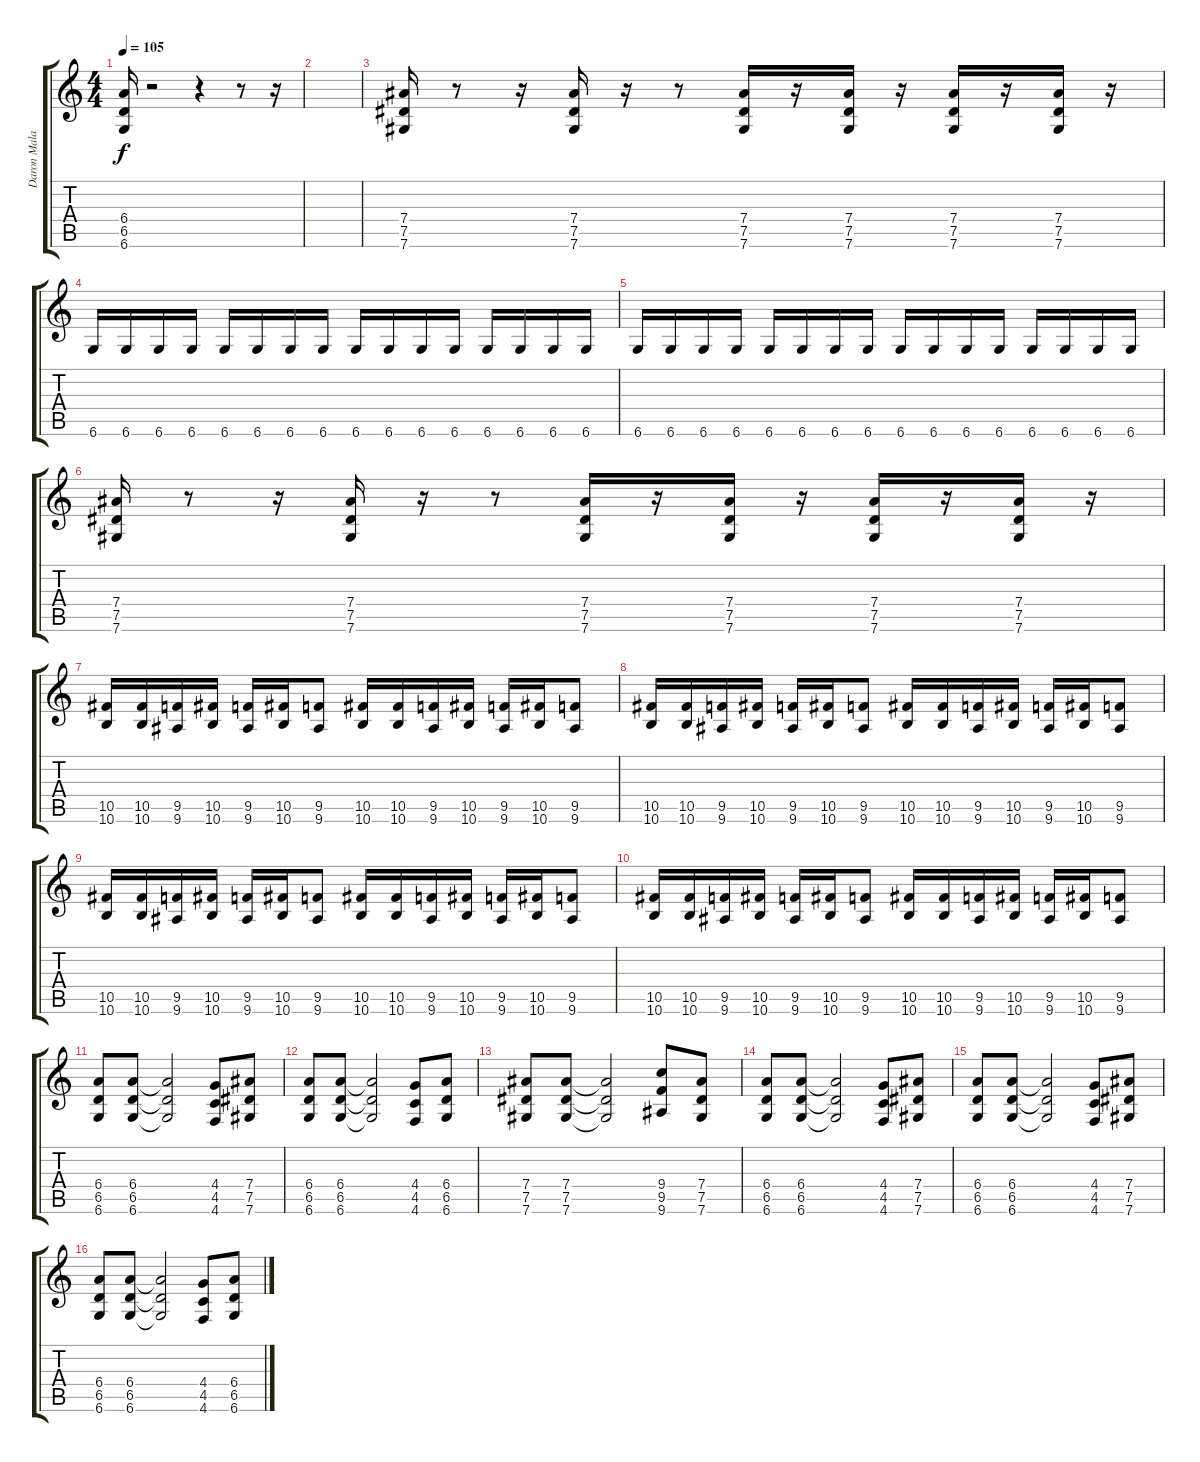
\track ("Daron Malakian (Guitar)" "Daron Mala") {instrument distortionguitar}
\staff {score tabs}
\tuning (Eb4 Bb3 Gb3 Eb3 Ab2 Db2) {hide}
\ts (4 4)
\tempo 105
\clef g2
\ks c
(6.4 6.5 6.6).16{dy f} r.2 r.4 r.8 r.16 |
|
(7.4 7.5 7.6).16 r.8 r.16 (7.4 7.5 7.6).16 r.16 r.8 (7.4 7.5 7.6).16 r.16 (7.4 7.5 7.6).16 r.16 (7.4 7.5 7.6).16 r.16 (7.4 7.5 7.6).16 r.16 |
6.6.16 6.6.16 6.6.16 6.6.16 6.6.16 6.6.16 6.6.16 6.6.16 6.6.16 6.6.16 6.6.16 6.6.16 6.6.16 6.6.16 6.6.16 6.6.16 |
6.6.16 6.6.16 6.6.16 6.6.16 6.6.16 6.6.16 6.6.16 6.6.16 6.6.16 6.6.16 6.6.16 6.6.16 6.6.16 6.6.16 6.6.16 6.6.16 |
(7.4 7.5 7.6).16 r.8 r.16 (7.4 7.5 7.6).16 r.16 r.8 (7.4 7.5 7.6).16 r.16 (7.4 7.5 7.6).16 r.16 (7.4 7.5 7.6).16 r.16 (7.4 7.5 7.6).16 r.16 |
(10.5 10.6).16 (10.5 10.6).16 (9.5 9.6).16 (10.5 10.6).16 (9.5 9.6).16 (10.5 10.6).16 (9.5 9.6).8 (10.5 10.6).16 (10.5 10.6).16 (9.5 9.6).16 (10.5 10.6).16 (9.5 9.6).16 (10.5 10.6).16 (9.5 9.6).8 |
(10.5 10.6).16 (10.5 10.6).16 (9.5 9.6).16 (10.5 10.6).16 (9.5 9.6).16 (10.5 10.6).16 (9.5 9.6).8 (10.5 10.6).16 (10.5 10.6).16 (9.5 9.6).16 (10.5 10.6).16 (9.5 9.6).16 (10.5 10.6).16 (9.5 9.6).8 |
(10.5 10.6).16 (10.5 10.6).16 (9.5 9.6).16 (10.5 10.6).16 (9.5 9.6).16 (10.5 10.6).16 (9.5 9.6).8 (10.5 10.6).16 (10.5 10.6).16 (9.5 9.6).16 (10.5 10.6).16 (9.5 9.6).16 (10.5 10.6).16 (9.5 9.6).8 |
(10.5 10.6).16 (10.5 10.6).16 (9.5 9.6).16 (10.5 10.6).16 (9.5 9.6).16 (10.5 10.6).16 (9.5 9.6).8 (10.5 10.6).16 (10.5 10.6).16 (9.5 9.6).16 (10.5 10.6).16 (9.5 9.6).16 (10.5 10.6).16 (9.5 9.6).8 |
(6.4 6.5 6.6).8 (6.4 6.5 6.6).8 (6.4{t} 6.5{t} 6.6{t}).2 (4.4 4.5 4.6).8 (7.4 7.5 7.6).8 |
(6.4 6.5 6.6).8 (6.4 6.5 6.6).8 (6.4{t} 6.5{t} 6.6{t}).2 (4.4 4.5 4.6).8 (6.4 6.5 6.6).8 |
(7.4 7.5 7.6).8 (7.4 7.5 7.6).8 (7.4{t} 7.5{t} 7.6{t}).2 (9.4 9.5 9.6).8 (7.4 7.5 7.6).8 |
(6.4 6.5 6.6).8 (6.4 6.5 6.6).8 (6.4{t} 6.5{t} 6.6{t}).2 (4.4 4.5 4.6).8 (7.4 7.5 7.6).8 |
(6.4 6.5 6.6).8 (6.4 6.5 6.6).8 (6.4{t} 6.5{t} 6.6{t}).2 (4.4 4.5 4.6).8 (7.4 7.5 7.6).8 |
(6.4 6.5 6.6).8 (6.4 6.5 6.6).8 (6.4{t} 6.5{t} 6.6{t}).2 (4.4 4.5 4.6).8 (6.4 6.5 6.6).8
